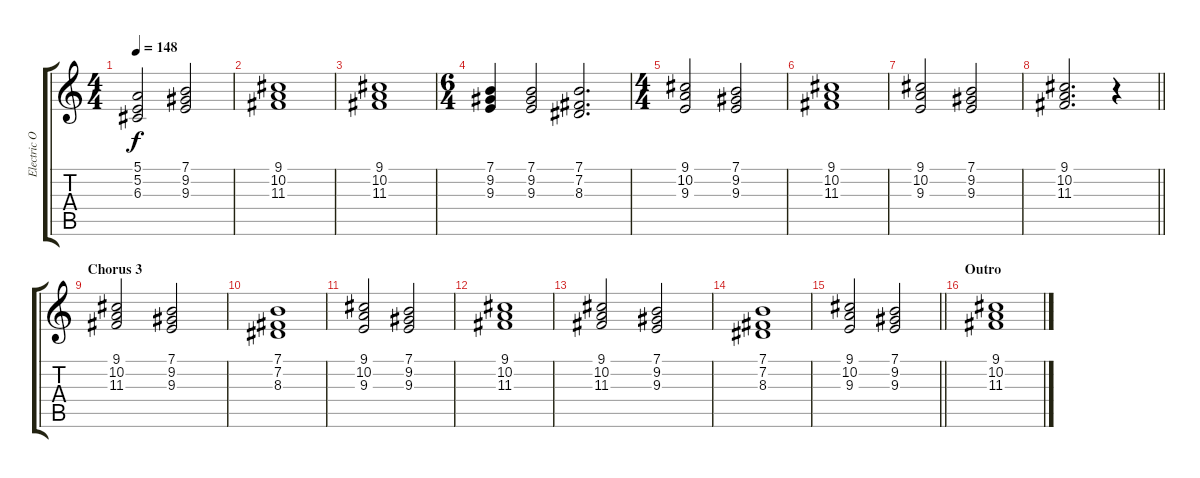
\track ("Electric Organ" "Electric O") {instrument drawbarorgan}
\staff {score tabs}
\tuning (E4 B3 G3 D3 A2 E2) {hide}
\ts (4 4)
\tempo 148
\clef g2
\ks c
(5.1 5.2 6.3).2{dy f} (7.1 9.2 9.3).2 |
(9.1 10.2 11.3).1 |
(9.1 10.2 11.3).1 |
\ts (6 4)
(7.1 9.2 9.3).4 (7.1 9.2 9.3).2 (7.1 7.2 8.3).2{d} |
\ts (4 4)
(9.1 10.2 9.3).2 (7.1 9.2 9.3).2 |
(9.1 10.2 11.3).1 |
(9.1 10.2 9.3).2 (7.1 9.2 9.3).2 |
\barLineRight lightlight
(9.1 10.2 11.3).2{d} r.4 |
\section ("" "Chorus 3")
(9.1 10.2 11.3).2 (7.1 9.2 9.3).2 |
(7.1 7.2 8.3).1 |
(9.1 10.2 9.3).2 (7.1 9.2 9.3).2 |
(9.1 10.2 11.3).1 |
(9.1 10.2 11.3).2 (7.1 9.2 9.3).2 |
(7.1 7.2 8.3).1 |
\barLineRight lightlight
(9.1 10.2 9.3).2 (7.1 9.2 9.3).2 |
\section ("" "Outro")
(9.1 10.2 11.3).1
